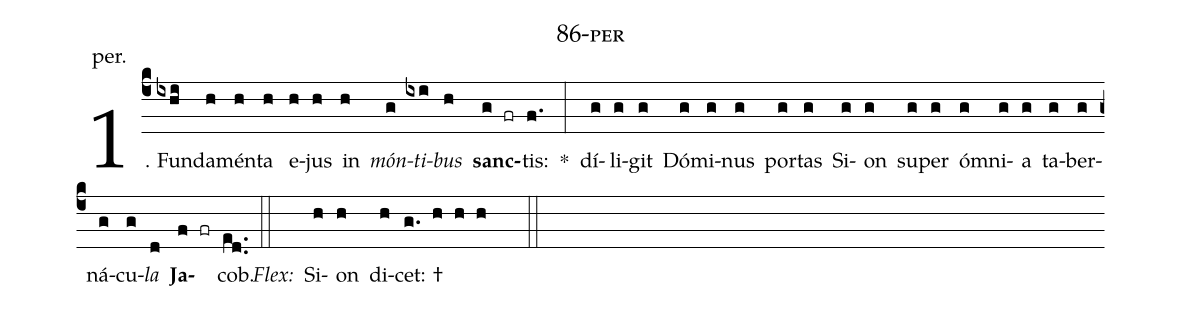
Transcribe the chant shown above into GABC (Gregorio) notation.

name: 86-per;
annotation: per.;
%%
(c4)1. Fun(ixhi)da(h)mén(h)ta(h) e(h)jus(h) in(h) <i>món</i>(g)<i>ti</i>(ixi)<i>bus</i>(h) <b>sanc</b>(g fr)tis:(f.) *(:) dí(g)li(g)git(g) Dó(g)mi(g)nus(g) por(g)tas(g) Si(g)on(g) su(g)per(g) óm(g)ni(g)a(g) ta(g)ber(g)ná(g)cu(g)<i>la</i>(d) <b>Ja</b>(f fr)cob.(ed..) (::)
<i>Flex:</i>()  Si(h)on(h) di(h)cet: †(g. h h h  ::)
